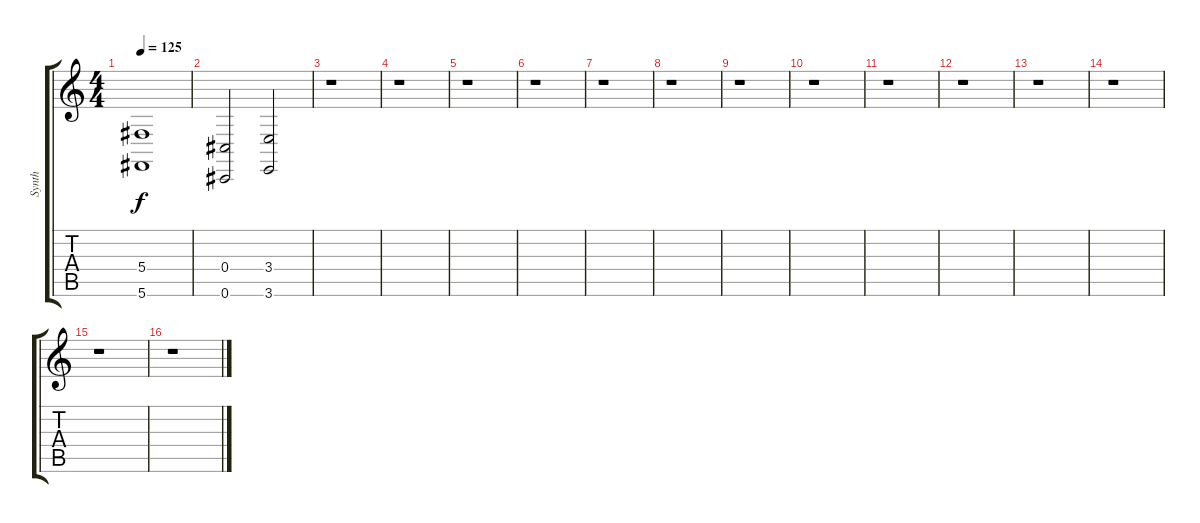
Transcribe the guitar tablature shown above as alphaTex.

\track ("Synth" "Synth") {instrument lead1square}
\staff {score tabs}
\tuning (Eb4 Bb3 Gb3 Db3 Ab2 Db2) {hide}
\ts (4 4)
\tempo 125
\clef g2
\ks c
(5.4 5.6).1{dy f} |
(0.4 0.6).2 (3.4 3.6).2 |
r.1 |
r.1 |
r.1 |
r.1 |
r.1 |
r.1 |
r.1 |
r.1 |
r.1 |
r.1 |
r.1 |
r.1 |
r.1 |
r.1
